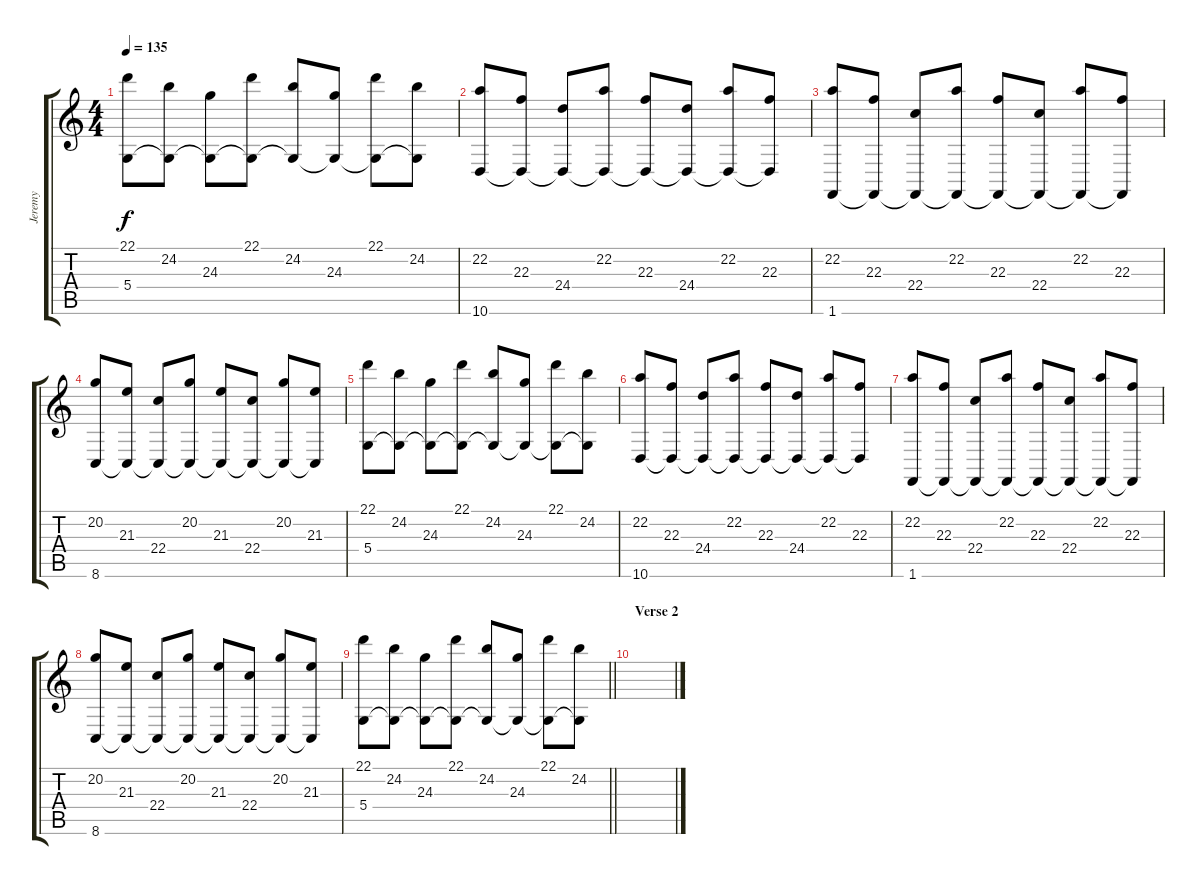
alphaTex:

\track ("Jeremy" "Jeremy") {instrument lead2sawtooth}
\staff {score tabs}
\tuning (E4 B3 G3 D3 A2 E2) {hide}
\ts (4 4)
\tempo 135
\clef g2
\ks c
(22.1 5.4).8{dy f} (24.2 5.4{t}).8 (24.3 5.4{t}).8 (22.1 5.4{t}).8 (24.2 5.4{t}).8 (24.3 5.4{t}).8 (22.1 5.4{t}).8 (24.2 5.4{t}).8 |
(22.2 10.6).8 (22.3 10.6{t}).8 (24.4 10.6{t}).8 (22.2 10.6{t}).8 (22.3 10.6{t}).8 (24.4 10.6{t}).8 (22.2 10.6{t}).8 (22.3 10.6{t}).8 |
(22.2 1.6).8 (22.3 1.6{t}).8 (22.4 1.6{t}).8 (22.2 1.6{t}).8 (22.3 1.6{t}).8 (22.4 1.6{t}).8 (22.2 1.6{t}).8 (22.3 1.6{t}).8 |
(20.2 8.6).8 (21.3 8.6{t}).8 (22.4 8.6{t}).8 (20.2 8.6{t}).8 (21.3 8.6{t}).8 (22.4 8.6{t}).8 (20.2 8.6{t}).8 (21.3 8.6{t}).8 |
(22.1 5.4).8 (24.2 5.4{t}).8 (24.3 5.4{t}).8 (22.1 5.4{t}).8 (24.2 5.4{t}).8 (24.3 5.4{t}).8 (22.1 5.4{t}).8 (24.2 5.4{t}).8 |
(22.2 10.6).8 (22.3 10.6{t}).8 (24.4 10.6{t}).8 (22.2 10.6{t}).8 (22.3 10.6{t}).8 (24.4 10.6{t}).8 (22.2 10.6{t}).8 (22.3 10.6{t}).8 |
(22.2 1.6).8 (22.3 1.6{t}).8 (22.4 1.6{t}).8 (22.2 1.6{t}).8 (22.3 1.6{t}).8 (22.4 1.6{t}).8 (22.2 1.6{t}).8 (22.3 1.6{t}).8 |
(20.2 8.6).8 (21.3 8.6{t}).8 (22.4 8.6{t}).8 (20.2 8.6{t}).8 (21.3 8.6{t}).8 (22.4 8.6{t}).8 (20.2 8.6{t}).8 (21.3 8.6{t}).8 |
\barLineRight lightlight
(22.1 5.4).8 (24.2 5.4{t}).8 (24.3 5.4{t}).8 (22.1 5.4{t}).8 (24.2 5.4{t}).8 (24.3 5.4{t}).8 (22.1 5.4{t}).8 (24.2 5.4{t}).8 |
\section ("" "Verse 2")
